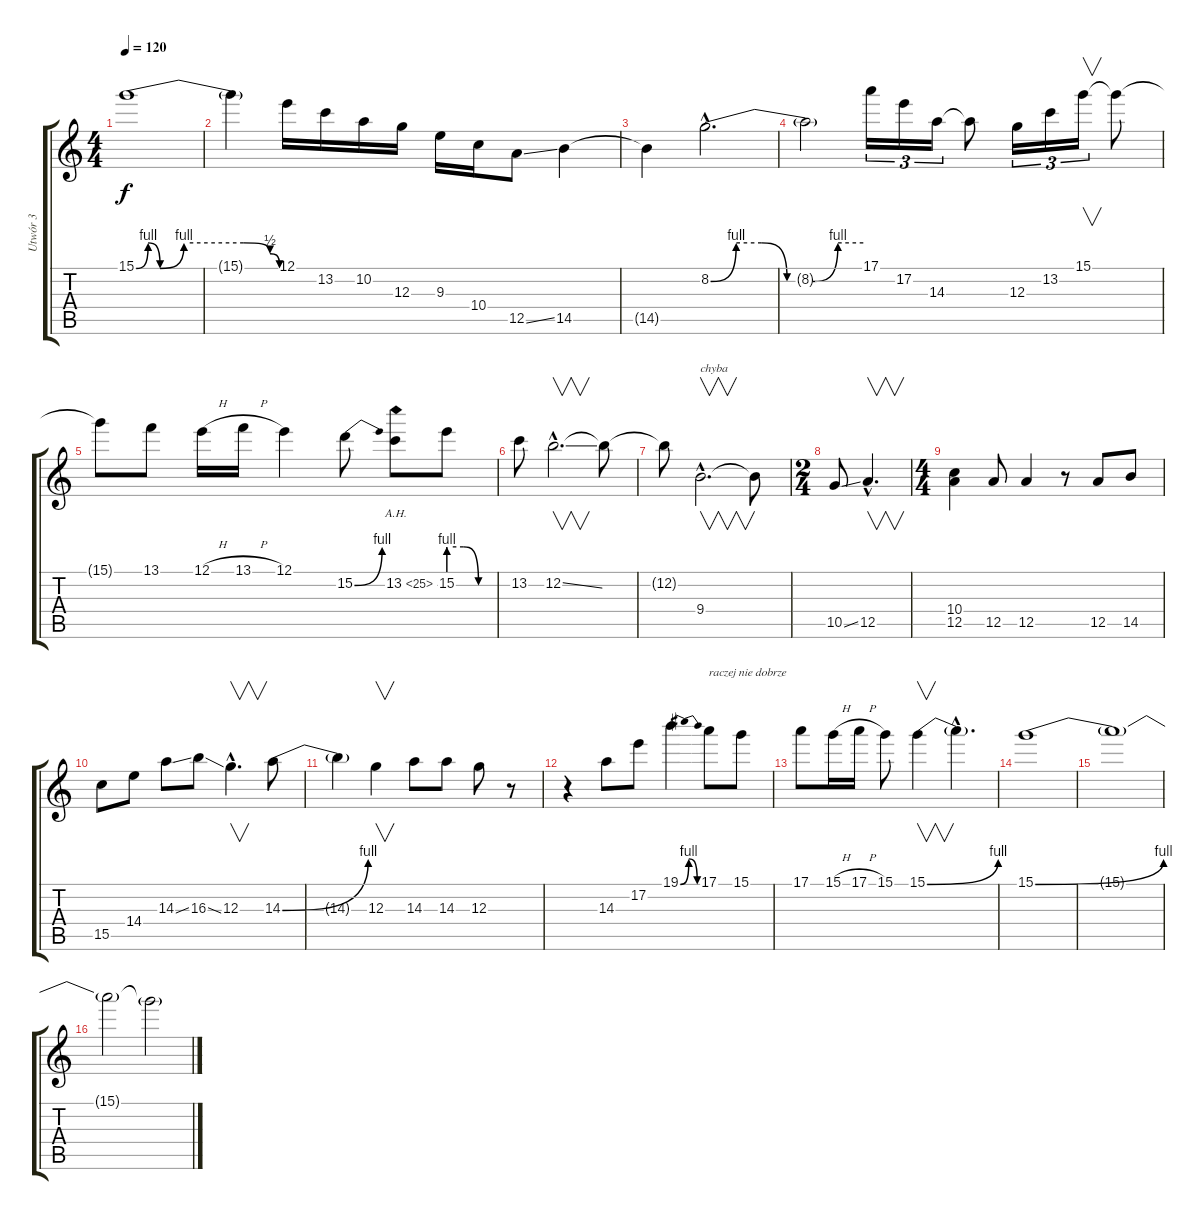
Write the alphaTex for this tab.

\track ("Utwór 3" "Utwór 3") {instrument distortionguitar}
\staff {score tabs}
\tuning (E4 B3 G3 D3 A2 E2) {hide}
\ts (4 4)
\tempo 120
\clef g2
\ks c
15.1{be (custom 0 0 5 4 10 0 20 4 45 4 56 2 60 0)}.1{dy f} |
15.1{t}.4 12.1.16 13.2.16 10.2.16 12.3.16 9.3.16 10.4.16 12.5{ss}.8 14.5.4 |
14.5{t}.4 8.2{be (custom 0 0 10 4 20 4 30 0 40 0 50 4 60 4) hac}.2{d} |
8.2{t}.2 17.1.16{tu (3 2)} 17.2.16{tu (3 2)} 14.3.16{tu (3 2)} 14.3{t}.8 12.3.16{tu (3 2)} 13.2.16{tu (3 2)} 15.1.16{v tu (3 2)} 15.1{t}.8 |
15.1{t}.8 13.1.8 12.1{h}.16 13.1{h}.16 12.1.4 15.2{be (bend 0 0 60 4)}.8 13.2{ah 12}.8 15.2{be (custom 0 4 20 4 40 0 60 0)}.8 |
13.2.8 12.2{ss hac}.2{v d} 12.2{t}.8 |
12.2{t}.8 9.4{hac}.2{v d txt "chyba"} 9.4{t}.8 |
\ts (2 4)
10.5{ss}.8 12.5{hac}.4{v d} |
\ts (4 4)
(10.4 12.5).4 12.5.8 12.5.4 r.8 12.5.8 14.5.8 |
15.5.8 14.4.8 14.3{ss}.8 16.3{ss}.8 12.3{hac}.4{v d} 14.3{be (bend 0 0 60 4)}.8 |
14.3{t}.4 12.3.4{v} 14.3.8 14.3.8 12.3.8 r.8 |
r.4 14.3.8 17.2.8 19.1{be (bendrelease 0 0 30 4 45 4 60 0)}.4 17.1.8{txt "raczej nie dobrze"} 15.1.8 |
17.1.8 15.1{h}.16 17.1{h}.16 15.1.8 15.1{be (bend 0 0 60 4)}.4{v} 15.1{hac t}.4{d} |
15.1{be (bend 0 0 60 4)}.1 |
15.1{t}.1 |
15.1{t}.2 15.1{t}.2{volume 3}
